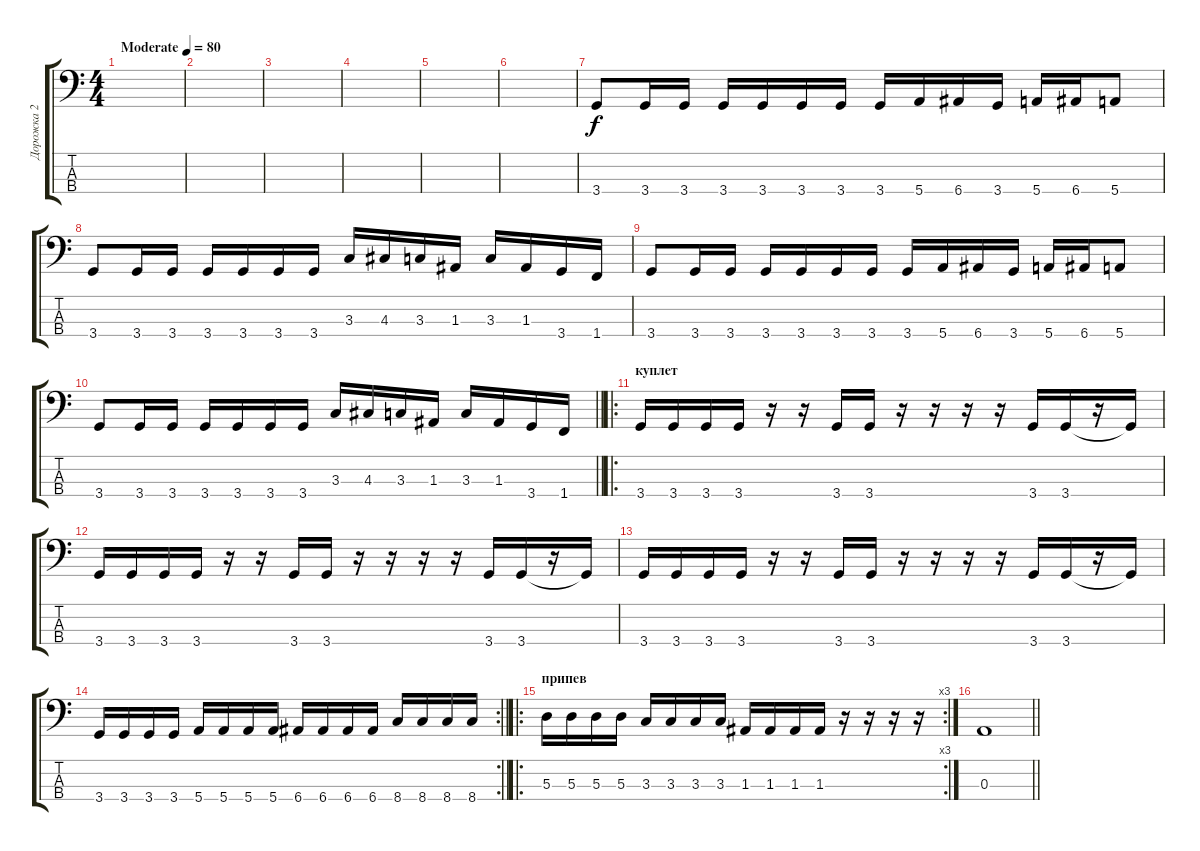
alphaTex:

\track ("Дорожка 2" "Дорожка 2") {instrument electricbassfinger}
\staff {score tabs}
\tuning (G2 D2 A1 E1) {hide}
\ts (4 4)
\tempo (80 "Moderate")
\clef f4
\ks c
|
|
|
|
|
|
3.4.8 3.4.16 3.4.16 3.4.16 3.4.16 3.4.16 3.4.16 3.4.16 5.4.16 6.4.16 3.4.16 5.4.16 6.4.16 5.4.8 |
3.4.8 3.4.16 3.4.16 3.4.16 3.4.16 3.4.16 3.4.16 3.3.16 4.3.16 3.3.16 1.3.16 3.3.16 1.3.16 3.4.16 1.4.16 |
3.4.8 3.4.16 3.4.16 3.4.16 3.4.16 3.4.16 3.4.16 3.4.16 5.4.16 6.4.16 3.4.16 5.4.16 6.4.16 5.4.8 |
\barLineRight lightlight
3.4.8 3.4.16 3.4.16 3.4.16 3.4.16 3.4.16 3.4.16 3.3.16 4.3.16 3.3.16 1.3.16 3.3.16 1.3.16 3.4.16 1.4.16 |
\ro
\section ("" "куплет")
3.4.16 3.4.16 3.4.16 3.4.16 r.16 r.16 3.4.16 3.4.16 r.16 r.16 r.16 r.16 3.4.16 3.4.16 r.16 3.4{t}.16 |
3.4.16 3.4.16 3.4.16 3.4.16 r.16 r.16 3.4.16 3.4.16 r.16 r.16 r.16 r.16 3.4.16 3.4.16 r.16 3.4{t}.16 |
3.4.16 3.4.16 3.4.16 3.4.16 r.16 r.16 3.4.16 3.4.16 r.16 r.16 r.16 r.16 3.4.16 3.4.16 r.16 3.4{t}.16 |
\rc 2
\barLineRight lightlight
3.4.16 3.4.16 3.4.16 3.4.16 5.4.16 5.4.16 5.4.16 5.4.16 6.4.16 6.4.16 6.4.16 6.4.16 8.4.16 8.4.16 8.4.16 8.4.16 |
\ro
\rc 3
\section ("" "припев")
5.3.16 5.3.16 5.3.16 5.3.16 3.3.16 3.3.16 3.3.16 3.3.16 1.3.16 1.3.16 1.3.16 1.3.16 r.16 r.16 r.16 r.16 |
\barLineRight lightlight
0.3.1
